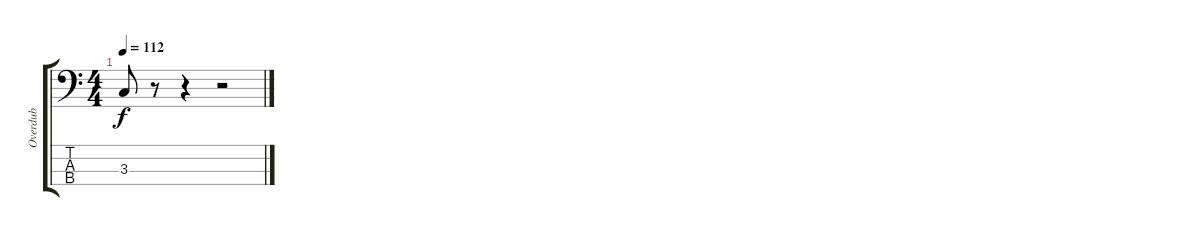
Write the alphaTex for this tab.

\track ("Overdub" "Overdub") {instrument distortionguitar}
\staff {score tabs}
\tuning (G2 D2 A1 E1) {hide}
\ts (4 4)
\tempo 112
\clef f4
\ks c
3.3.8{dy f} r.8 r.4 r.2
